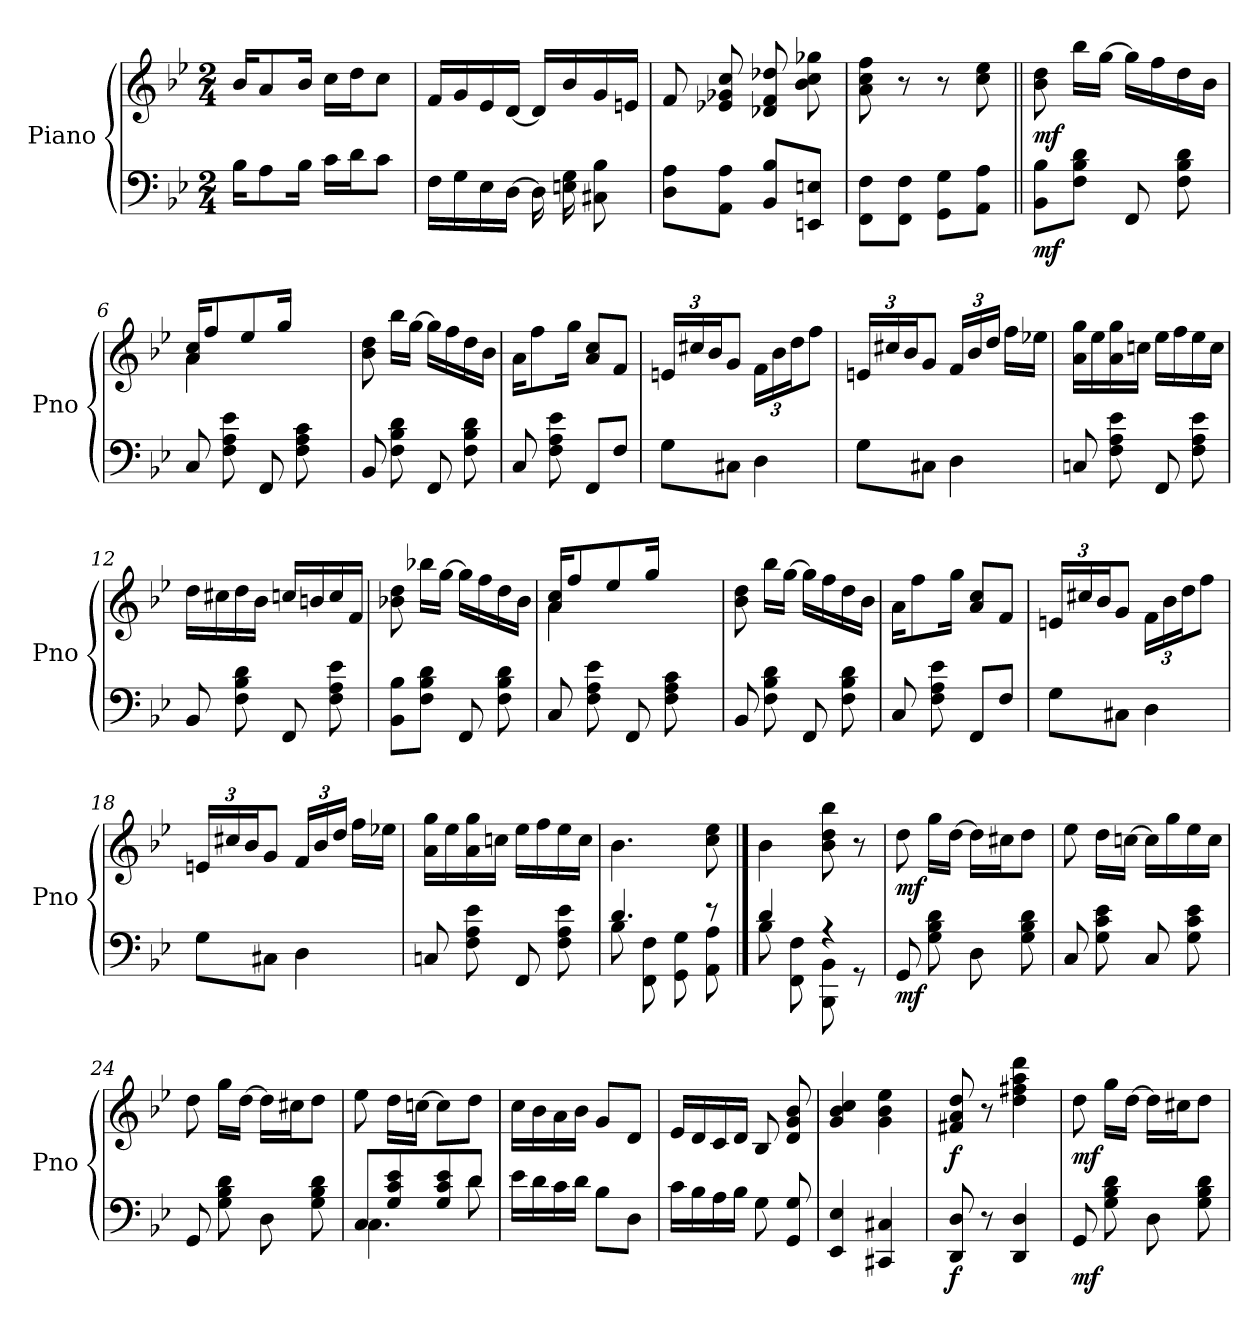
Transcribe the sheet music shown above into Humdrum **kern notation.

**kern	**dynam	**kern	**dynam
*part2	*part2	*part1	*part1
*staff2	*staff2	*staff1	*staff1
*I"Piano	*	*I"Piano	*
*I'Pno	*	*I'Pno	*
*clefF4	*	*clefG2	*
*k[b-e-]	*	*k[b-e-]	*
*M2/4	*	*M2/4	*
*MM100	*	*MM100	*
=1	=1	=1	=1
16B-\KL	.	16b-/KL	.
8A\	.	8a/	.
16B-\Jk	.	16b-/Jk	.
16c\LL	.	16cc\LL	.
16d\J	.	16dd\J	.
8c\J	.	8cc\J	.
=2	=2	=2	=2
16F\LL	.	16f/LL	.
16G\	.	16g/	.
16E-\	.	16e-/	.
[16D\JJ	.	[16d/JJ	.
16D\]	.	16d/LL]	.
16En\ 16G\	.	16b-/	.
8C#X\ 8B-\	.	16g/	.
.	.	16en/JJ	.
=3	=3	=3	=3
8D\ 8A\L	.	8f/	.
8AA\ 8A\J	.	8e-X/ 8g-X/ 8cc/	.
8BB-/ 8B-/L	.	8d-X/ 8f/ 8dd-X/	.
8EEn/ 8En/J	.	8b-\ 8cc\ 8gg-X\	.
=4	=4	=4	=4
8FF\ 8F\L	.	8a\ 8cc\ 8ff\	.
8FF\ 8F\J	.	8r	.
8GG\ 8G\L	.	8r	.
8AA\ 8A\J	.	8cc\ 8ee-\	.
=5||	=5||	=5||	=5||
!	!LO:DY:b	!	!LO:DY:b
8BB-\ 8B-\L	mf	8b-\ 8dd\	mf
8F\ 8B-\ 8d\J	.	16bb-\LL	.
.	.	[16gg\JJ	.
8FF/	.	16gg\LL]	.
.	.	16ff\	.
8F\ 8B-\ 8d\	.	16dd\	.
.	.	16b-\JJ	.
=6	=6	=6	=6
*	*	*^	*
8C/	.	16a/ 16cc/KL	4a\	.
.	.	8ff/	.	.
8F\ 8A\ 8e-\	.	.	.	.
.	.	8ee-/	.	.
8FF/	.	.	4ryy	.
.	.	16gg/Jk	.	.
8F\ 8A\ 8c\	.	4ryy	.	.
8ryy	.	.	8ryy	.
*	*	*v	*v	*
!!LO:LB:g=z
=7	=7	=7	=7
8BB-/	.	8b-\ 8dd\	.
8F\ 8B-\ 8d\	.	16bb-\LL	.
.	.	[16gg\JJ	.
8FF/	.	16gg\LL]	.
.	.	16ff\	.
8F\ 8B-\ 8d\	.	16dd\	.
.	.	16b-\JJ	.
=8	=8	=8	=8
8C/	.	16a\KL	.
.	.	8ff\	.
8F\ 8A\ 8e-\	.	.	.
.	.	16gg\Jk	.
8FF/L	.	8a/ 8cc/L	.
8F/J	.	8f/J	.
=9	=9	=9	=9
8G\L	.	24en/LL	.
.	.	24cc#X/	.
.	.	24b-/J	.
8C#X\J	.	8g/J	.
4D\	.	24f\LL	.
.	.	24b-\	.
.	.	24dd\J	.
.	.	8ff\J	.
=10	=10	=10	=10
8G\L	.	24en/LL	.
.	.	24cc#X/	.
.	.	24b-/J	.
8C#X\J	.	8g/J	.
4D\	.	24f/LL	.
.	.	24b-/	.
.	.	24dd/JJ	.
.	.	16ff\LL	.
.	.	16ee-X\JJ	.
=11	=11	=11	=11
8Cn/	.	16a\ 16gg\LL	.
.	.	16ee-\	.
8F\ 8A\ 8e-\	.	16a\ 16gg\	.
.	.	16ccn\JJ	.
8FF/	.	16ee-\LL	.
.	.	16ff\	.
8F\ 8A\ 8e-\	.	16ee-\	.
.	.	16cc\JJ	.
!!LO:LB:g=z
=12	=12	=12	=12
8BB-/	.	16dd\LL	.
.	.	16cc#X\	.
8F\ 8B-\ 8d\	.	16dd\	.
.	.	16b-\JJ	.
8FF/	.	16ccn/LL	.
.	.	16bn/	.
8F\ 8A\ 8e-\	.	16cc/	.
.	.	16f/JJ	.
=13	=13	=13	=13
8BB-\ 8B-\L	.	8b-X\ 8dd\	.
8F\ 8B-\ 8d\J	.	16bb-X\LL	.
.	.	[16gg\JJ	.
8FF/	.	16gg\LL]	.
.	.	16ff\	.
8F\ 8B-\ 8d\	.	16dd\	.
.	.	16b-\JJ	.
=14	=14	=14	=14
*	*	*^	*
8C/	.	16a/ 16cc/KL	4a\	.
.	.	8ff/	.	.
8F\ 8A\ 8e-\	.	.	.	.
.	.	8ee-/	.	.
8FF/	.	.	4ryy	.
.	.	16gg/Jk	.	.
8F\ 8A\ 8c\	.	4ryy	.	.
8ryy	.	.	8ryy	.
*	*	*v	*v	*
=15	=15	=15	=15
8BB-/	.	8b-\ 8dd\	.
8F\ 8B-\ 8d\	.	16bb-\LL	.
.	.	[16gg\JJ	.
8FF/	.	16gg\LL]	.
.	.	16ff\	.
8F\ 8B-\ 8d\	.	16dd\	.
.	.	16b-\JJ	.
=16	=16	=16	=16
8C/	.	16a\KL	.
.	.	8ff\	.
8F\ 8A\ 8e-\	.	.	.
.	.	16gg\Jk	.
8FF/L	.	8a/ 8cc/L	.
8F/J	.	8f/J	.
=17	=17	=17	=17
8G\L	.	24en/LL	.
.	.	24cc#X/	.
.	.	24b-/J	.
8C#X\J	.	8g/J	.
4D\	.	24f\LL	.
.	.	24b-\	.
.	.	24dd\J	.
.	.	8ff\J	.
!!LO:LB:g=z
=18	=18	=18	=18
8G\L	.	24en/LL	.
.	.	24cc#X/	.
.	.	24b-/J	.
8C#X\J	.	8g/J	.
4D\	.	24f/LL	.
.	.	24b-/	.
.	.	24dd/JJ	.
.	.	16ff\LL	.
.	.	16ee-X\JJ	.
=19	=19	=19	=19
8Cn/	.	16a\ 16gg\LL	.
.	.	16ee-\	.
8F\ 8A\ 8e-\	.	16a\ 16gg\	.
.	.	16ccn\JJ	.
8FF/	.	16ee-\LL	.
.	.	16ff\	.
8F\ 8A\ 8e-\	.	16ee-\	.
.	.	16cc\JJ	.
=20	=20	=20	=20
*^	*	*	*
4.d/	8B-\	.	4.b-\	.
.	8FF\ 8F\	.	.	.
.	8GG\ 8G\	.	.	.
8r	8AA\ 8A\	.	8cc\ 8ee-\	.
==21	==21	==21	==21	==21
4d/	8B-\	.	4b-\	.
.	8FF\ 8F\	.	.	.
4r	8BBB-\ 8BB-\	.	8b-\ 8dd\ 8bb-\	.
.	8r	.	8r	.
=22	=22	=22	=22	=22
!	!	!LO:DY:b	!	!LO:DY:b
*v	*v	*	*	*
8GG/	mf	8dd\	mf
8G\ 8B-\ 8d\	.	16gg\LL	.
.	.	[16dd\JJ	.
8D\	.	16dd\LL]	.
.	.	16cc#X\J	.
8G\ 8B-\ 8d\	.	8dd\J	.
=23	=23	=23	=23
8C/	.	8ee-\	.
8G\ 8c\ 8e-\	.	16dd\LL	.
.	.	[16ccn\JJ	.
8C/	.	16cc\LL]	.
.	.	16gg\	.
8G\ 8c\ 8e-\	.	16ee-\	.
.	.	16cc\JJ	.
!!LO:LB:g=z
=24	=24	=24	=24
8GG/	.	8dd\	.
8G\ 8B-\ 8d\	.	16gg\LL	.
.	.	[16dd\JJ	.
8D\	.	16dd\LL]	.
.	.	16cc#X\J	.
8G\ 8B-\ 8d\	.	8dd\J	.
=25	=25	=25	=25
*^	*	*	*
8C/L	4.C\	.	8ee-\	.
8G/ 8c/ 8e-/	.	.	16dd\LL	.
.	.	.	[16ccn\JJ	.
8G/ 8c/ 8e-/	.	.	8cc\L]	.
8d/J	8d\	.	8dd\J	.
*v	*v	*	*	*
=26	=26	=26	=26
16e-\LL	.	16cc\LL	.
16d\	.	16b-\	.
16c\	.	16a\	.
16d\JJ	.	16b-\JJ	.
8B-\L	.	8g/L	.
8D\J	.	8d/J	.
=27	=27	=27	=27
16c\LL	.	16e-/LL	.
16B-\	.	16d/	.
16A\	.	16c/	.
16B-\JJ	.	16d/JJ	.
8G\	.	8B-/	.
8GG/ 8G/	.	8d/ 8g/ 8b-/	.
=28	=28	=28	=28
4EE-/ 4E-/	.	4g/ 4b-/ 4cc/	.
!	!LO:DY:b	!	!LO:DY:b
4CC#X/ 4C#X/	other-dynamics	4g\ 4b-\ 4ee-\	other-dynamics
=29	=29	=29	=29
!	!LO:DY:b	!	!LO:DY:b
8DD/ 8D/	f	8f#X/ 8a/ 8dd/	f
8r	.	8r	.
!	!LO:DY:b	!	!LO:DY:b
4DD/ 4D/	other-dynamics	4dd\ 4ff#X\ 4aa\ 4ddd\	other-dynamics
!!LO:PB:g=z
=30	=30	=30	=30
!	!LO:DY:b	!	!LO:DY:b
8GG/	mf	8dd\	mf
8G\ 8B-\ 8d\	.	16gg\LL	.
.	.	[16dd\JJ	.
8D\	.	16dd\LL]	.
.	.	16cc#X\J	.
8G\ 8B-\ 8d\	.	8dd\J	.
=	=	=	=
*-	*-	*-	*-
